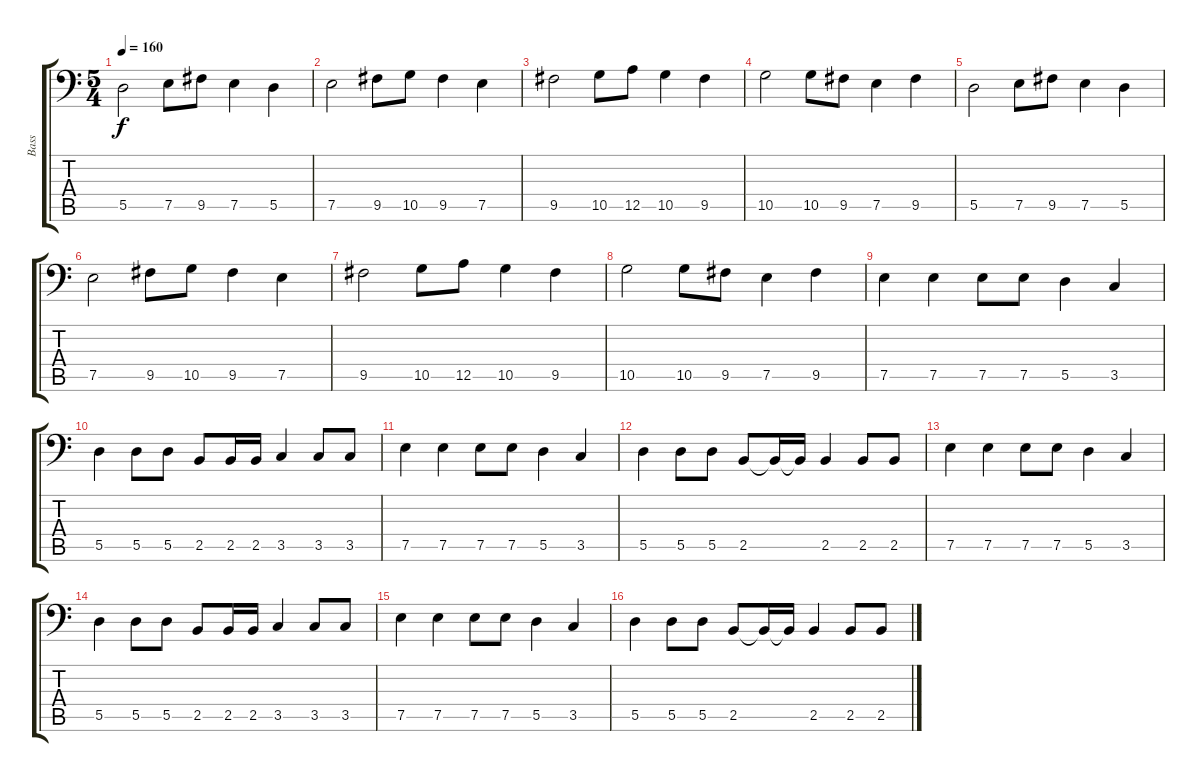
\track ("Bass" "Bass") {instrument electricbassfinger}
\staff {score tabs}
\tuning (E3 B2 G2 D2 A1 E1) {hide}
\ts (5 4)
\tempo 160
\clef f4
\ks c
5.5.2{dy f} 7.5.8 9.5.8 7.5.4 5.5.4 |
7.5.2 9.5.8 10.5.8 9.5.4 7.5.4 |
9.5.2 10.5.8 12.5.8 10.5.4 9.5.4 |
10.5.2 10.5.8 9.5.8 7.5.4 9.5.4 |
5.5.2 7.5.8 9.5.8 7.5.4 5.5.4 |
7.5.2 9.5.8 10.5.8 9.5.4 7.5.4 |
9.5.2 10.5.8 12.5.8 10.5.4 9.5.4 |
10.5.2 10.5.8 9.5.8 7.5.4 9.5.4 |
7.5.4 7.5.4 7.5.8 7.5.8 5.5.4 3.5.4 |
5.5.4 5.5.8 5.5.8 2.5.8 2.5.16 2.5.16 3.5.4 3.5.8 3.5.8 |
7.5.4 7.5.4 7.5.8 7.5.8 5.5.4 3.5.4 |
5.5.4 5.5.8 5.5.8 2.5.8 2.5{t}.16 2.5{t}.16 2.5.4 2.5.8 2.5.8 |
7.5.4 7.5.4 7.5.8 7.5.8 5.5.4 3.5.4 |
5.5.4 5.5.8 5.5.8 2.5.8 2.5.16 2.5.16 3.5.4 3.5.8 3.5.8 |
7.5.4 7.5.4 7.5.8 7.5.8 5.5.4 3.5.4 |
5.5.4 5.5.8 5.5.8 2.5.8 2.5{t}.16 2.5{t}.16 2.5.4 2.5.8 2.5.8
